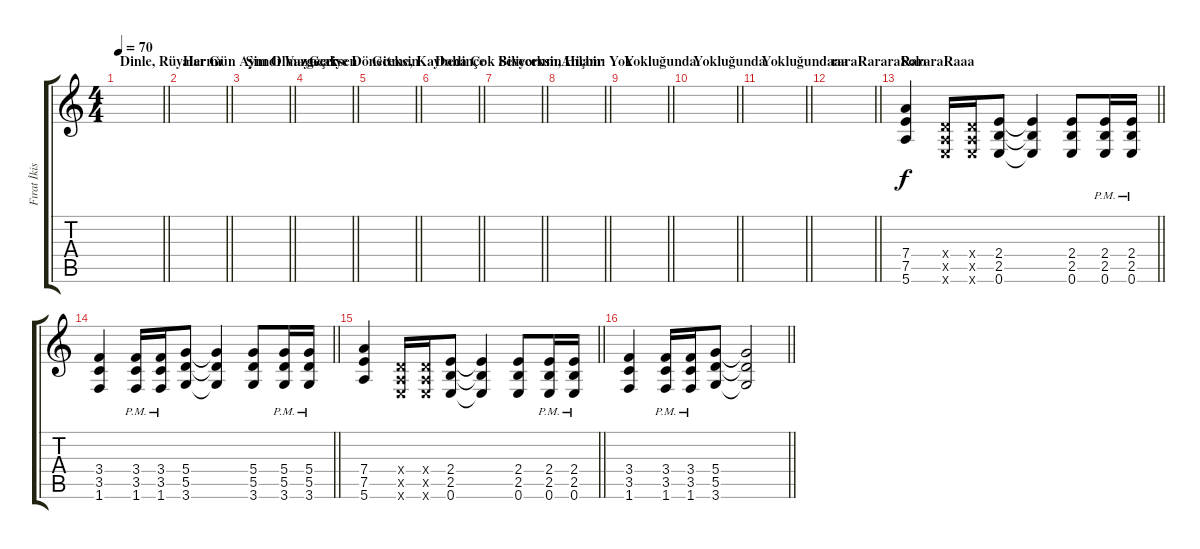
\track ("Fırat İkisivri - (Rhytm Gitar)" "Fırat İkis") {instrument distortionguitar}
\staff {score tabs}
\tuning (E4 B3 G3 D3 A2 E2) {hide}
\ts (4 4)
\section ("" "Dinle, Rüyalarım")
\tempo 70
\clef g2
\barLineRight lightlight
\ks c
|
\section ("" "Her Gün Aynı Olmayacak")
\barLineRight lightlight
|
\section ("" "Şimdi Vazgeçersen")
\barLineRight lightlight
|
\section ("" "Geriye Döneceksin")
\barLineRight lightlight
|
\section ("" "Gitme, Kaybedince")
\barLineRight lightlight
|
\section ("" "Daha Çok Seveceksin")
\barLineRight lightlight
|
\section ("" "Biliyorum, Hiçbir")
\barLineRight lightlight
|
\section ("" "Anlamı Yok")
\barLineRight lightlight
|
\section ("" "Yokluğunda")
\barLineRight lightlight
|
\section ("" "Yokluğunda")
\barLineRight lightlight
|
\section ("" "Yokluğundaaa")
\barLineRight lightlight
|
\section ("" "raraRararaRararaRaaa")
\barLineRight lightlight
|
\section ("" "Solo")
\barLineRight lightlight
(7.4 7.5 5.6).4 (0.4{x} 0.5{x} 0.6{x}).16 (0.4{x} 0.5{x} 0.6{x}).16 (2.4 2.5 0.6).8 (2.4{t} 2.5{t} 0.6{t}).4 (2.4 2.5 0.6).8 (2.4{pm} 2.5{pm} 0.6{pm}).16 (2.4{pm} 2.5{pm} 0.6{pm}).16 |
\barLineRight lightlight
(3.4 3.5 1.6).4 (3.4{pm} 3.5{pm} 1.6{pm}).16 (3.4{pm} 3.5{pm} 1.6{pm}).16 (5.4 5.5 3.6).8 (5.4{t} 5.5{t} 3.6{t}).4 (5.4 5.5 3.6).8 (5.4{pm} 5.5{pm} 3.6{pm}).16 (5.4{pm} 5.5{pm} 3.6{pm}).16 |
\barLineRight lightlight
(7.4 7.5 5.6).4 (0.4{x} 0.5{x} 0.6{x}).16 (0.4{x} 0.5{x} 0.6{x}).16 (2.4 2.5 0.6).8 (2.4{t} 2.5{t} 0.6{t}).4 (2.4 2.5 0.6).8 (2.4{pm} 2.5{pm} 0.6{pm}).16 (2.4{pm} 2.5{pm} 0.6{pm}).16 |
\barLineRight lightlight
(3.4 3.5 1.6).4 (3.4{pm} 3.5{pm} 1.6{pm}).16 (3.4{pm} 3.5{pm} 1.6{pm}).16 (5.4 5.5 3.6).8 (5.4{t} 5.5{t} 3.6{t}).2
